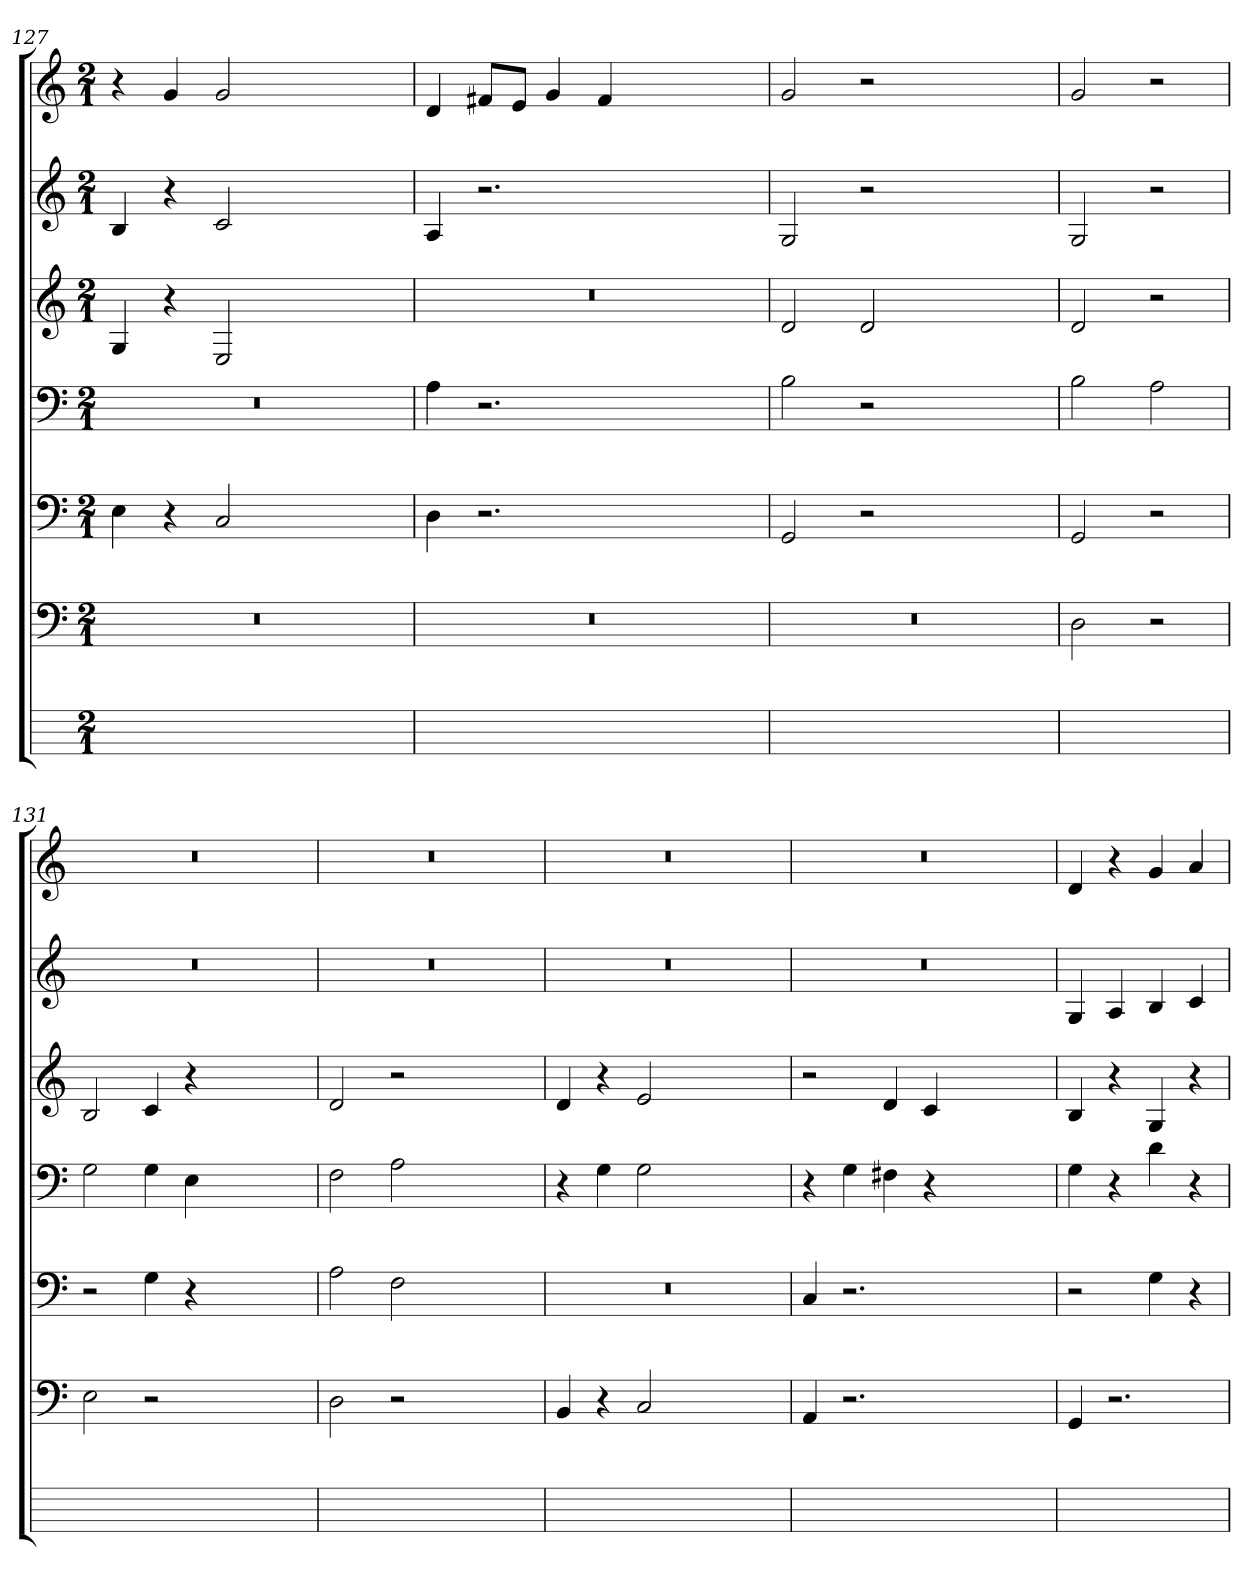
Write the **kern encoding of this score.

**kern	**kern	**kern	**kern	**kern	**kern	**kern
*part7	*part6	*part5	*part4	*part3	*part2	*part1
*staff7	*staff6	*staff5	*staff4	*staff3	*staff2	*staff1
*	*clefF4	*clefF4	*clefF4	*clefG2	*clefG2	*clefG2
*	*k[]	*k[]	*k[]	*k[]	*k[]	*k[]
*	*C:	*C:	*C:	*C:	*C:	*C:
*M2/1	*M2/1	*M2/1	*M2/1	*M2/1	*M2/1	*M2/1
=127	=127	=127	=127	=127	=127	=127
0ryy	0r	4E	0r	4G	4B	4r
.	.	4r	.	4r	4r	4g
.	.	2C	.	2E	2c	2g
.	.	1ryy	.	1ryy	1ryy	1ryy
=128	=128	=128	=128	=128	=128	=128
0ryy	0r	4D	4A	0r	4A	4di
.	.	2.r	2.r	.	2.r	8f#XL
.	.	.	.	.	.	8ejJ
.	.	.	.	.	.	4gi
.	.	.	.	.	.	4f#Z
.	.	1ryy	1ryy	.	1ryy	1ryy
=129	=129	=129	=129	=129	=129	=129
0ryy	0r	2GG	2B	2d	2G	2g
.	.	2r	2r	2dZ	2r	2r
.	.	1ryy	1ryy	1ryy	1ryy	1ryy
=130	=130	=130	=130	=130	=130	=130
1ryy	2D	2GGZ	2BZ	2dZ	2GZ	2gZ
.	2r	2r	2A	2r	2r	2r
=131	=131	=131	=131	=131	=131	=131
0ryy	2E	2r	2G	2B	0r	0r
.	2r	4G	4G	4c	.	.
.	.	4r	4E	4r	.	.
.	1ryy	1ryy	1ryy	1ryy	.	.
=132	=132	=132	=132	=132	=132	=132
0ryy	2D	2A	2F	2d	0r	0r
.	2r	2F	2A	2r	.	.
.	1ryy	1ryy	1ryy	1ryy	.	.
=133	=133	=133	=133	=133	=133	=133
0ryy	4BB	0r	4r	4d	0r	0r
.	4r	.	4G	4r	.	.
.	2C	.	2G	2e	.	.
.	1ryy	.	1ryy	1ryy	.	.
=134	=134	=134	=134	=134	=134	=134
0ryy	4AA	4C	4r	2r	0r	0r
.	2.r	2.r	4Gj	.	.	.
.	.	.	4F#X	4d	.	.
.	.	.	4r	4c	.	.
.	1ryy	1ryy	1ryy	1ryy	.	.
=135	=135	=135	=135	=135	=135	=135
1ryy	4GG	2r	4G	4B	4G	4di
.	2.r	.	4r	4r	4A	4r
.	.	4G	4di	4G	4B	4g
.	.	4r	4r	4r	4c	4a
=	=	=	=	=	=	=
*-	*-	*-	*-	*-	*-	*-
